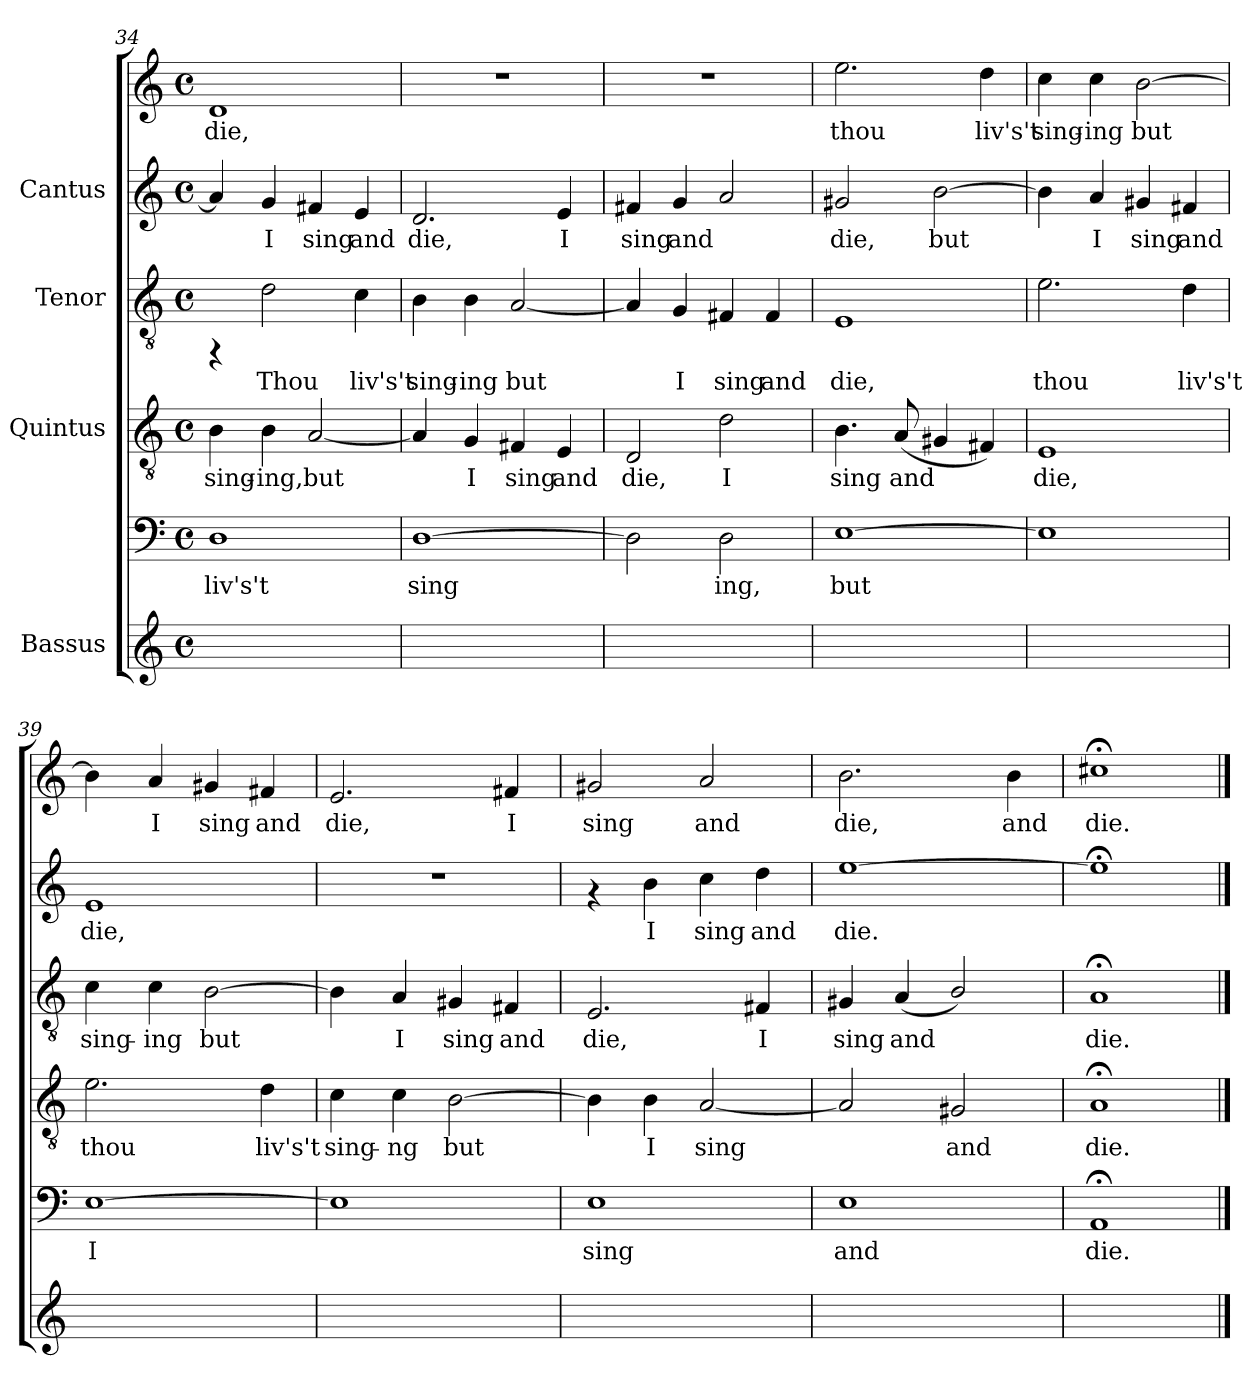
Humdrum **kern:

**kern	**kern	**text	**kern	**text	**kern	**text	**kern	**text	**kern	**text
*part4	*part4	*part4	*part3	*part3	*part2	*part2	*part1	*part1	*part1	*part1
*staff6	*staff5	*staff5	*staff4	*staff4	*staff3	*staff3	*staff2	*staff2	*staff1	*staff1
*I"Bassus	*	*	*I"Quintus	*	*I"Tenor	*	*I"Cantus	*	*	*
*clefG2	*clefF4	*	*clefGv2	*	*clefGv2	*	*clefG2	*	*clefG2	*
*M4/4	*M4/4	*	*M4/4	*	*M4/4	*	*M4/4	*	*M4/4	*
*met(c)	*met(c)	*	*met(c)	*	*met(c)	*	*met(c)	*	*met(c)	*
=34	=34	=34	=34	=34	=34	=34	=34	=34	=34	=34
!	!	!LO:LY:b:cj	!	!LO:LY:b:cj	!	!	!	!LO:LY:b:cj	!	!LO:LY:b:cj
1ryy	1D	liv's't	4B\	sing-	4rFF	.	4a/]	.	1d	die,
!	!	!	!	!LO:LY:b:cj	!	!LO:LY:b:cj	!	!LO:LY:b:cj	!	!
.	.	.	4B\	-ing,	2d\	Thou	4g/	I	.	.
!	!	!	!	!LO:LY:b:cj	!	!	!	!LO:LY:b:cj	!	!
.	.	.	[<2A/	but	.	.	4f#X/	sing	.	.
!	!	!	!	!	!	!LO:LY:b:cj	!	!LO:LY:b:cj	!	!
.	.	.	.	.	4c\	liv's't	4e/	and	.	.
!!LO:LB:g=z
=35	=35	=35	=35	=35	=35	=35	=35	=35	=35	=35
!	!	!LO:LY:b:cj	!	!LO:LY:b:cj	!	!LO:LY:b:cj	!	!LO:LY:b:cj	!	!
1ryy	[>1D	sing-	4A/]	.	4B\	sing-	2.d/	die,	1r	.
!	!	!	!	!LO:LY:b:cj	!	!LO:LY:b:cj	!	!	!	!
.	.	.	4G/	I	4B\	-ing	.	.	.	.
!	!	!	!	!LO:LY:b:cj	!	!LO:LY:b:cj	!	!	!	!
.	.	.	4F#X/	sing	[<2A/	but	.	.	.	.
!	!	!	!	!LO:LY:b:cj	!	!	!	!LO:LY:b:cj	!	!
.	.	.	4E/	and	.	.	4e/	I	.	.
=36	=36	=36	=36	=36	=36	=36	=36	=36	=36	=36
!	!	!LO:LY:b:cj	!	!LO:LY:b:cj	!	!LO:LY:b:cj	!	!LO:LY:b:cj	!	!
1ryy	2D\]	-	2D/	die,	4A/]	.	4f#X/	sing	1r	.
!	!	!	!	!	!	!LO:LY:b:cj	!	!LO:LY:b:cj	!	!
.	.	.	.	.	4G/	I	4g/	and	.	.
!	!	!LO:LY:b:cj	!	!LO:LY:b:cj	!	!LO:LY:b:cj	!	!LO:LY:b:cj	!	!
.	2D\	ing,	2d\	I	4F#X/	sing	2a/	.	.	.
!	!	!	!	!	!	!LO:LY:b:cj	!	!	!	!
.	.	.	.	.	4F#/	and	.	.	.	.
=37	=37	=37	=37	=37	=37	=37	=37	=37	=37	=37
!	!	!LO:LY:b:cj	!	!LO:LY:b:cj	!	!LO:LY:b:cj	!	!LO:LY:b:cj	!	!LO:LY:b:cj
1ryy	[>1E	but	4.B\	sing	1E	die,	2g#X/	die,	2.ee\	thou
!	!	!	!	!LO:LY:b:cj	!	!	!	!	!	!
.	.	.	(<8A/	and	.	.	.	.	.	.
!	!	!	!	!LO:LY:b:cj	!	!	!	!LO:LY:b:cj	!	!
.	.	.	4G#X/	.	.	.	[>2b\	but	.	.
!	!	!	!	!LO:LY:b:cj	!	!	!	!	!	!LO:LY:b:cj
.	.	.	4F#X/)	.	.	.	.	.	4dd\	liv's't
=38	=38	=38	=38	=38	=38	=38	=38	=38	=38	=38
!	!	!	!	!LO:LY:b:cj	!	!LO:LY:b:cj	!	!LO:LY:b:cj	!	!LO:LY:b:cj
1ryy	1E]	.	1E	die,	2.e\	thou	4b\]	.	4cc\	sing-
!	!	!	!	!	!	!	!	!LO:LY:b:cj	!	!LO:LY:b:cj
.	.	.	.	.	.	.	4a/	I	4cc\	-ing
!	!	!	!	!	!	!	!	!LO:LY:b:cj	!	!LO:LY:b:cj
.	.	.	.	.	.	.	4g#X/	sing	[>2b\	but
!	!	!	!	!	!	!LO:LY:b:cj	!	!LO:LY:b:cj	!	!
.	.	.	.	.	4d\	liv's't	4f#X/	and	.	.
=39	=39	=39	=39	=39	=39	=39	=39	=39	=39	=39
!	!	!LO:LY:b:cj	!	!LO:LY:b:cj	!	!LO:LY:b:cj	!	!LO:LY:b:cj	!	!LO:LY:b:cj
1ryy	[>1E	I	2.e\	thou	4c\	sing-	1e	die,	4b\]	.
!	!	!	!	!	!	!LO:LY:b:cj	!	!	!	!LO:LY:b:cj
.	.	.	.	.	4c\	-ing	.	.	4a/	I
!	!	!	!	!	!	!LO:LY:b:cj	!	!	!	!LO:LY:b:cj
.	.	.	.	.	[>2B\	but	.	.	4g#X/	sing
!	!	!	!	!LO:LY:b:cj	!	!	!	!	!	!LO:LY:b:cj
.	.	.	4d\	liv's't	.	.	.	.	4f#X/	and
!!LO:PB:g=z
=40	=40	=40	=40	=40	=40	=40	=40	=40	=40	=40
!	!	!	!	!LO:LY:b:cj	!	!LO:LY:b:cj	!	!	!	!LO:LY:b:cj
1ryy	1E]	.	4c\	sing-	4B\]	.	1r	.	2.e/	die,
!	!	!	!	!LO:LY:b:cj	!	!LO:LY:b:cj	!	!	!	!
.	.	.	4c\	-ng	4A/	I	.	.	.	.
!	!	!	!	!LO:LY:b:cj	!	!LO:LY:b:cj	!	!	!	!
.	.	.	[>2B\	but	4G#X/	sing	.	.	.	.
!	!	!	!	!	!	!LO:LY:b:cj	!	!	!	!LO:LY:b:cj
.	.	.	.	.	4F#X/	and	.	.	4f#X/	I
=41	=41	=41	=41	=41	=41	=41	=41	=41	=41	=41
!	!	!LO:LY:b:cj	!	!LO:LY:b:cj	!	!LO:LY:b:cj	!	!	!	!LO:LY:b:cj
1ryy	1E	sing	4B\]	.	2.E/	die,	4rf	.	2g#X/	sing
!	!	!	!	!LO:LY:b:cj	!	!	!	!LO:LY:b:cj	!	!
.	.	.	4B\	I	.	.	4b\	I	.	.
!	!	!	!	!LO:LY:b:cj	!	!	!	!LO:LY:b:cj	!	!LO:LY:b:cj
.	.	.	[<2A/	sing	.	.	4cc\	sing	2a/	and
!	!	!	!	!	!	!LO:LY:b:cj	!	!LO:LY:b:cj	!	!
.	.	.	.	.	4F#X/	I	4dd\	and	.	.
=42	=42	=42	=42	=42	=42	=42	=42	=42	=42	=42
!	!	!LO:LY:b:cj	!	!LO:LY:b:cj	!	!LO:LY:b:cj	!	!LO:LY:b:cj	!	!LO:LY:b:cj
1ryy	1E	and	2A/]	.	4G#X/	sing	[>1ee	die.	2.b\	die,
!	!	!	!	!	!	!LO:LY:b:cj	!	!	!	!
.	.	.	.	.	(<4A/	and	.	.	.	.
!	!	!	!	!LO:LY:b:cj	!	!LO:LY:b:cj	!	!	!	!
.	.	.	2G#X/	and	2B/)	.	.	.	.	.
!	!	!	!	!	!	!	!	!	!	!LO:LY:b:cj
.	.	.	.	.	.	.	.	.	4b\	and
=43	=43	=43	=43	=43	=43	=43	=43	=43	=43	=43
!	!	!LO:LY:b:cj	!	!LO:LY:b:cj	!	!LO:LY:b:cj	!	!	!	!LO:LY:b:cj
1ryy	1AA;<	die.	1A;<	die.	1A;<	die.	1ee;<]	.	1cc#X;<	die.
==	==	==	==	==	==	==	==	==	==	==
*-	*-	*-	*-	*-	*-	*-	*-	*-	*-	*-
